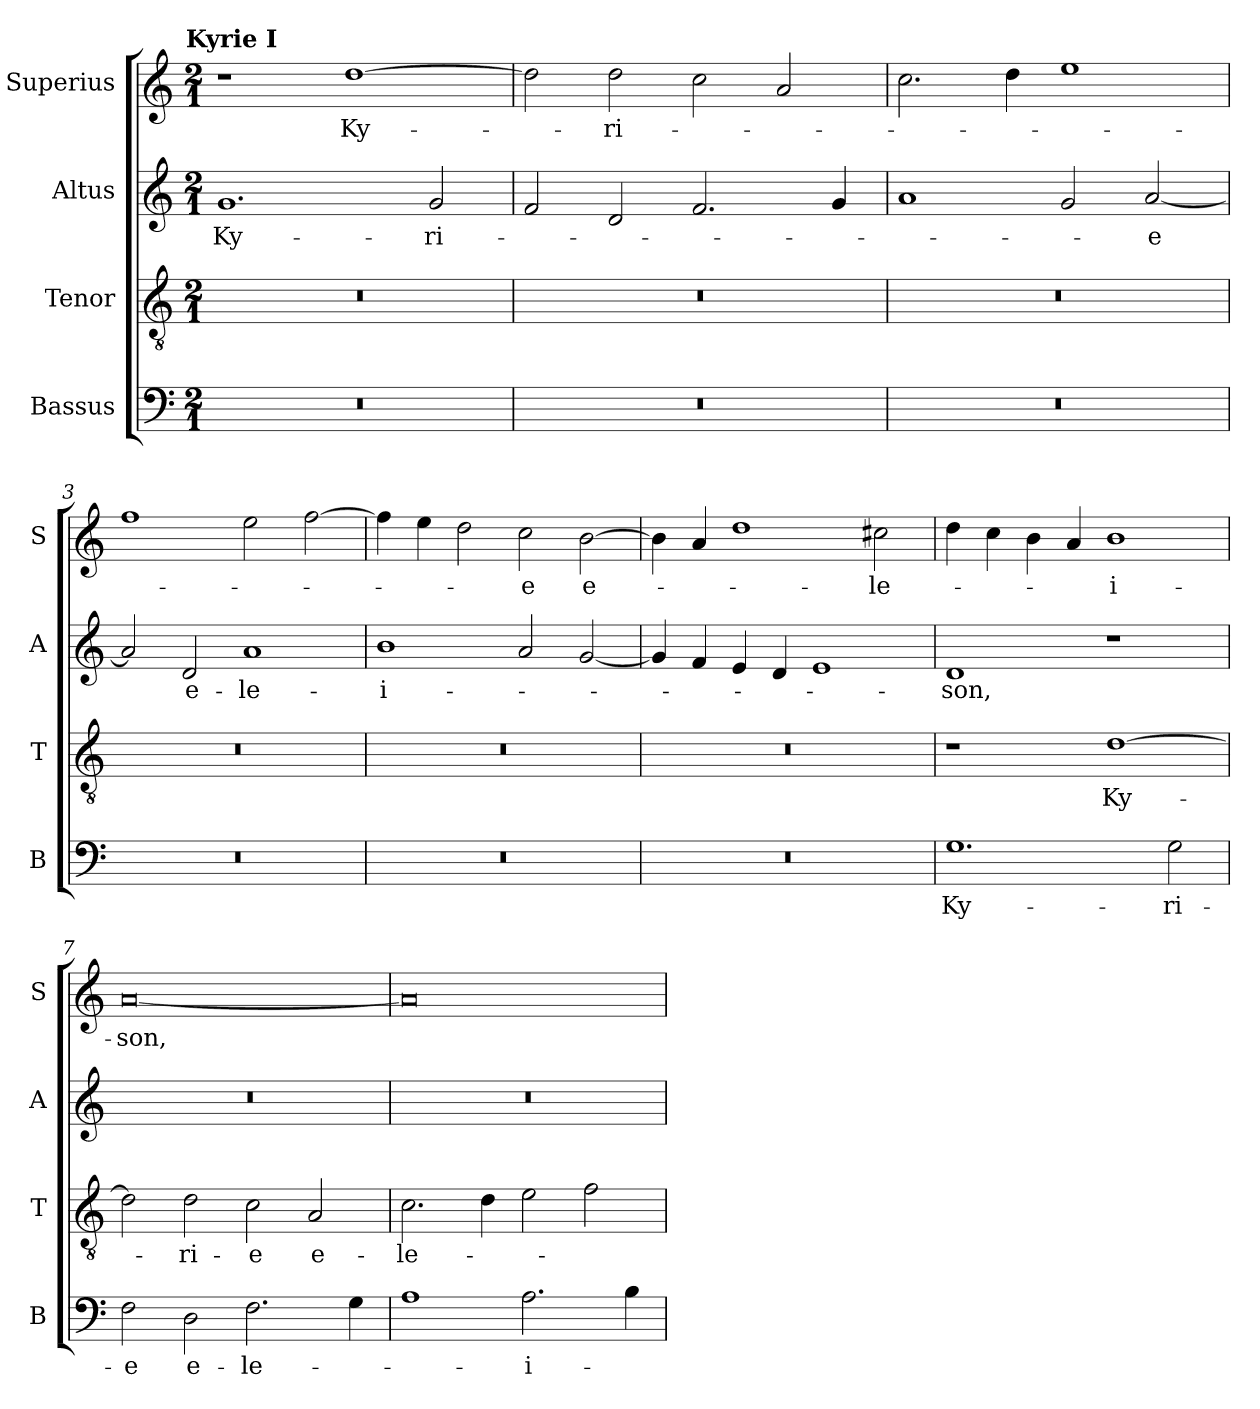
**kern	**text	**kern	**text	**kern	**text	**kern	**text
*part4	*part4	*part3	*part3	*part2	*part2	*part1	*part1
*staff4	*staff4	*staff3	*staff3	*staff2	*staff2	*staff1	*staff1
*I"Bassus	*	*I"Tenor	*	*I"Altus	*	*I"Superius	*
*I'B	*	*I'T	*	*I'A	*	*I'S	*
*clefF4	*	*clefGv2	*	*clefG2	*	*clefG2	*
*k[]	*	*k[]	*	*k[]	*	*k[]	*
*C:	*	*C:	*	*C:	*	*C:	*
!!LO:TX:omd:t=Kyrie I
*M2/1	*	*M2/1	*	*M2/1	*	*M2/1	*
=	=	=	=	=	=	=	=
0r	.	0r	.	1.g	Ky-	1r	.
.	.	.	.	.	.	[1dd	Ky-
.	.	.	.	2g	-ri-	.	.
=1	=1	=1	=1	=1	=1	=1	=1
0r	.	0r	.	2f	.	2dd]	.
.	.	.	.	2d	.	2dd	-ri-
.	.	.	.	2.f	.	2cc	.
.	.	.	.	.	.	2a	.
.	.	.	.	4g	.	.	.
=2	=2	=2	=2	=2	=2	=2	=2
0r	.	0r	.	1a	.	2.cc	.
.	.	.	.	.	.	4dd	.
.	.	.	.	2g	.	1ee	.
.	.	.	.	[2a	-e	.	.
=3	=3	=3	=3	=3	=3	=3	=3
0r	.	0r	.	2a]	.	1ff	.
.	.	.	.	2d	e-	.	.
.	.	.	.	1a	-le-	2ee	.
.	.	.	.	.	.	[2ff	.
=4	=4	=4	=4	=4	=4	=4	=4
0r	.	0r	.	1b	-i-	4ff]	.
.	.	.	.	.	.	4ee	.
.	.	.	.	.	.	2dd	.
.	.	.	.	2a	.	2cc	-e
.	.	.	.	[2g	.	[2b	e-
=5	=5	=5	=5	=5	=5	=5	=5
0r	.	0r	.	4g]	.	4b]	.
.	.	.	.	4f	.	4a	.
.	.	.	.	4e	.	1dd	.
.	.	.	.	4d	.	.	.
.	.	.	.	1e	.	.	.
.	.	.	.	.	.	2cc#X	-le-
=6	=6	=6	=6	=6	=6	=6	=6
1.G	Ky-	1r	.	1d	-son,	4dd	.
.	.	.	.	.	.	4cc	.
.	.	.	.	.	.	4b	.
.	.	.	.	.	.	4a	.
.	.	[1d	Ky-	1r	.	1b	-i-
2G	-ri-	.	.	.	.	.	.
=7	=7	=7	=7	=7	=7	=7	=7
2F	-e	2d]	.	0r	.	[0a	-son,
2D	e-	2d	-ri-	.	.	.	.
2.F	-le-	2c	-e	.	.	.	.
.	.	2A	e-	.	.	.	.
4G	.	.	.	.	.	.	.
=8	=8	=8	=8	=8	=8	=8	=8
1A	.	2.c	-le-	0r	.	0a]	.
.	.	4d	.	.	.	.	.
2.A	-i-	2e	.	.	.	.	.
.	.	2f	.	.	.	.	.
4B	.	.	.	.	.	.	.
=	=	=	=	=	=	=	=
*-	*-	*-	*-	*-	*-	*-	*-
